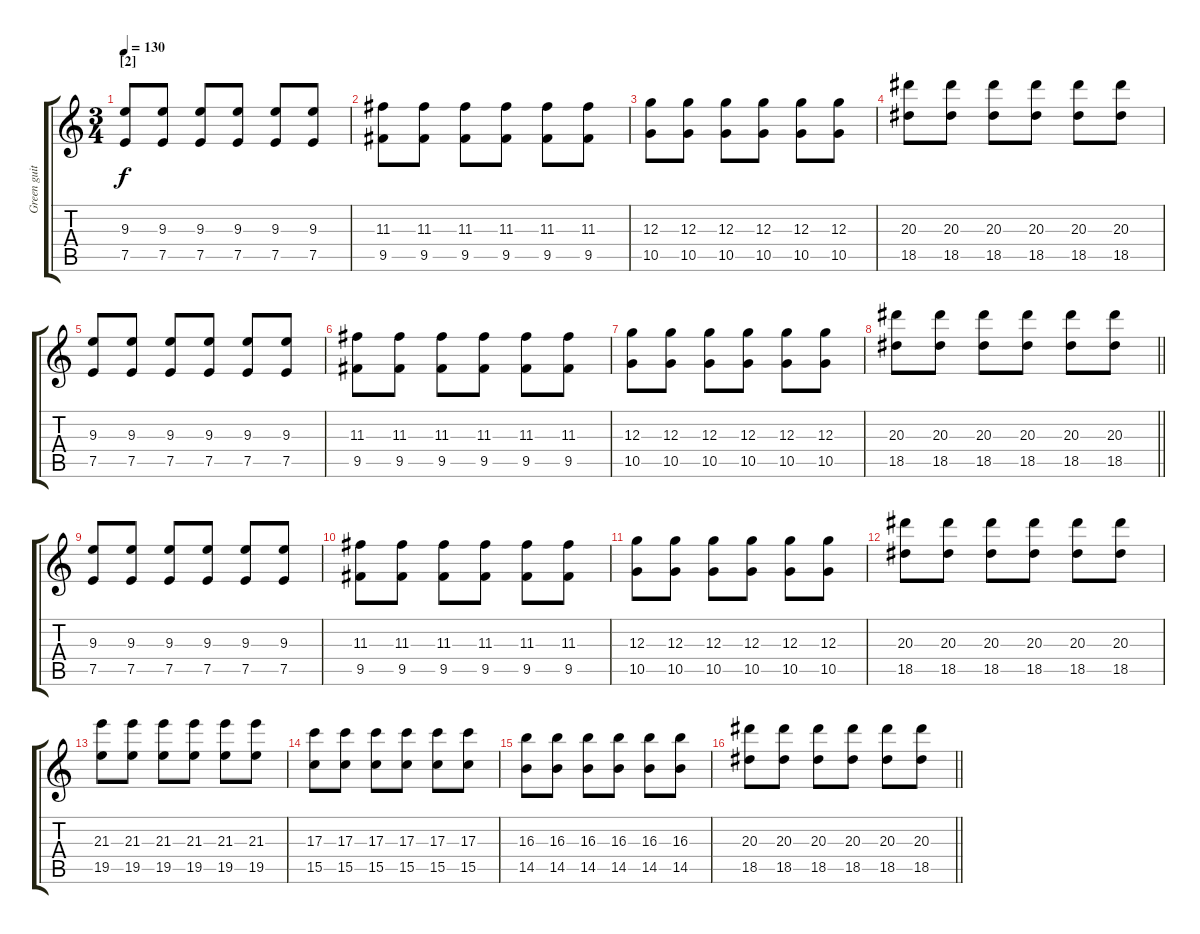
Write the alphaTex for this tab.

\track ("Green guitar" "Green guit") {instrument overdrivenguitar}
\staff {score tabs}
\tuning (E4 B3 G3 D3 A2 E2) {hide}
\ts (3 4)
\section ("" "[2]")
\tempo 130
\clef g2
\ks c
(9.3 7.5).8{dy f volume 11 balance 1} (9.3 7.5).8 (9.3 7.5).8 (9.3 7.5).8 (9.3 7.5).8 (9.3 7.5).8 |
(11.3 9.5).8 (11.3 9.5).8 (11.3 9.5).8 (11.3 9.5).8 (11.3 9.5).8 (11.3 9.5).8 |
(12.3 10.5).8 (12.3 10.5).8 (12.3 10.5).8 (12.3 10.5).8 (12.3 10.5).8 (12.3 10.5).8 |
(20.3 18.5).8 (20.3 18.5).8 (20.3 18.5).8 (20.3 18.5).8 (20.3 18.5).8 (20.3 18.5).8 |
(9.3 7.5).8 (9.3 7.5).8 (9.3 7.5).8 (9.3 7.5).8 (9.3 7.5).8 (9.3 7.5).8 |
(11.3 9.5).8 (11.3 9.5).8 (11.3 9.5).8 (11.3 9.5).8 (11.3 9.5).8 (11.3 9.5).8 |
(12.3 10.5).8 (12.3 10.5).8 (12.3 10.5).8 (12.3 10.5).8 (12.3 10.5).8 (12.3 10.5).8 |
\barLineRight lightlight
(20.3 18.5).8 (20.3 18.5).8 (20.3 18.5).8 (20.3 18.5).8 (20.3 18.5).8 (20.3 18.5).8 |
\section ("" "")
(9.3 7.5).8 (9.3 7.5).8 (9.3 7.5).8 (9.3 7.5).8 (9.3 7.5).8 (9.3 7.5).8 |
(11.3 9.5).8 (11.3 9.5).8 (11.3 9.5).8 (11.3 9.5).8 (11.3 9.5).8 (11.3 9.5).8 |
(12.3 10.5).8 (12.3 10.5).8 (12.3 10.5).8 (12.3 10.5).8 (12.3 10.5).8 (12.3 10.5).8 |
(20.3 18.5).8 (20.3 18.5).8 (20.3 18.5).8 (20.3 18.5).8 (20.3 18.5).8 (20.3 18.5).8 |
(21.3 19.5).8 (21.3 19.5).8 (21.3 19.5).8 (21.3 19.5).8 (21.3 19.5).8 (21.3 19.5).8 |
(17.3 15.5).8 (17.3 15.5).8 (17.3 15.5).8 (17.3 15.5).8 (17.3 15.5).8 (17.3 15.5).8 |
(16.3 14.5).8 (16.3 14.5).8 (16.3 14.5).8 (16.3 14.5).8 (16.3 14.5).8 (16.3 14.5).8 |
\barLineRight lightlight
(20.3 18.5).8 (20.3 18.5).8 (20.3 18.5).8 (20.3 18.5).8 (20.3 18.5).8 (20.3 18.5).8
